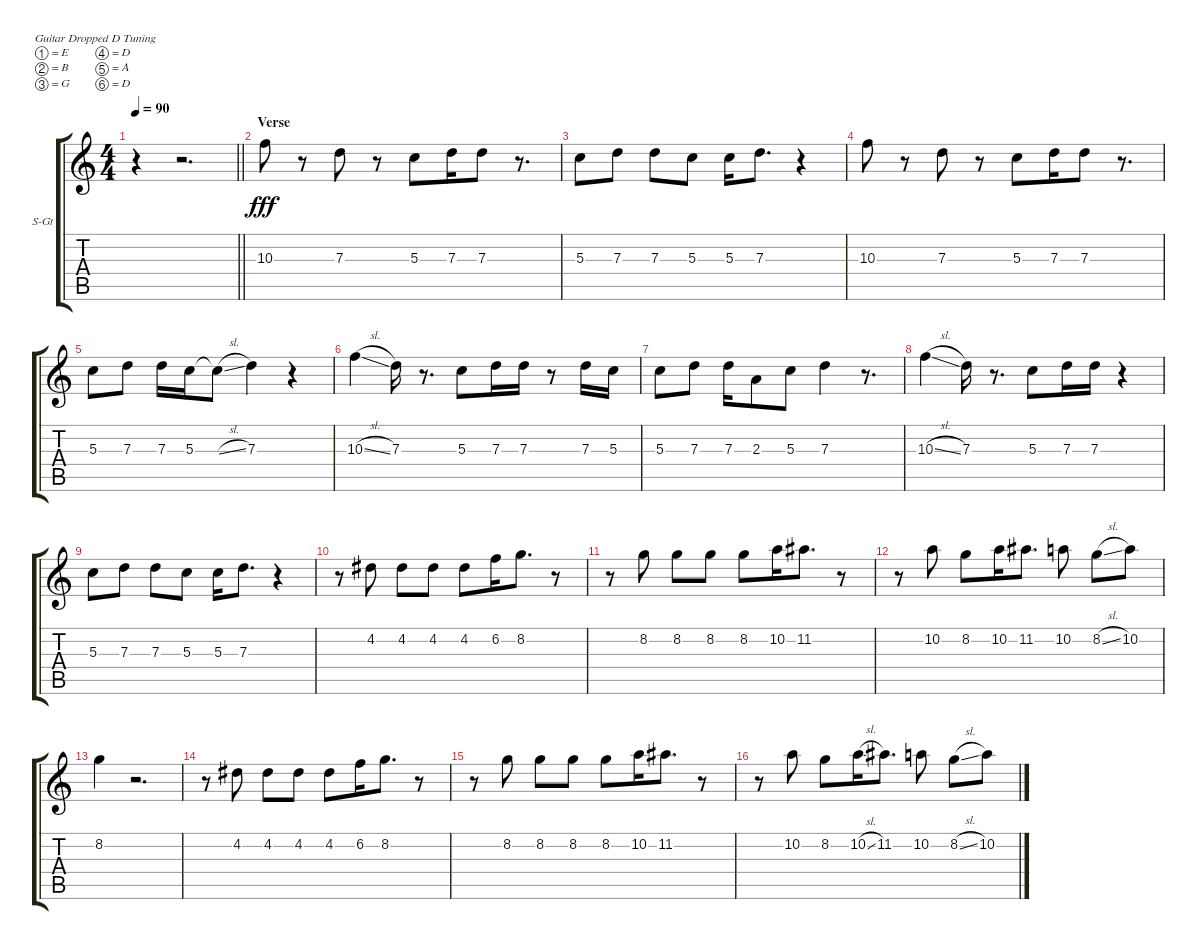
\bracketExtendMode groupsimilarinstruments
\firstSystemTrackNameOrientation horizontal
\otherSystemsTrackNameOrientation horizontal
\track ("Vocal" "S-Gt") {instrument trombone}
\staff {score tabs}
\tuning (E4 B3 G3 D3 A2 D2)
\displaytranspose 12
\ts (4 4)
\tempo 90
\clef g2
\barLineRight lightlight
\ks c
r.4{dy fff} r.2{d} |
\section ("" "Verse")
10.3.8 r.8 7.3.8 r.8 5.3.8 7.3.16 7.3.8 r.8{d} |
5.3.8 7.3.8 7.3.8 5.3.8 5.3.16 7.3.8{d} r.4 |
10.3.8 r.8 7.3.8 r.8 5.3.8 7.3.16 7.3.8 r.8{d} |
5.3.8 7.3.8 7.3.16 5.3.16 5.3{sl t}.8 7.3.4 r.4 |
10.3{sl}.4 7.3.16 r.8{d} 5.3.8 7.3.16 7.3.16 r.8 7.3.16 5.3.16 |
5.3.8 7.3.8 7.3.16 2.3.8 5.3.8 7.3.4 r.8{d} |
10.3{sl}.4 7.3.16 r.8{d} 5.3.8 7.3.16 7.3.16 r.4 |
5.3.8 7.3.8 7.3.8 5.3.8 5.3.16 7.3.8{d} r.4 |
r.8 4.2.8 4.2.8 4.2.8 4.2.8 6.2.16 8.2.8{d} r.8 |
r.8 8.2.8 8.2.8 8.2.8 8.2.8 10.2.16 11.2.8{d} r.8 |
r.8 10.2.8 8.2.8 10.2.16 11.2.8{d} 10.2.8 8.2{sl}.8 10.2.8 |
8.2.4 r.2{d} |
r.8 4.2.8 4.2.8 4.2.8 4.2.8 6.2.16 8.2.8{d} r.8 |
r.8 8.2.8 8.2.8 8.2.8 8.2.8 10.2.16 11.2.8{d} r.8 |
r.8 10.2.8 8.2.8 10.2{sl}.16 11.2.8{d} 10.2.8 8.2{sl}.8 10.2.8
